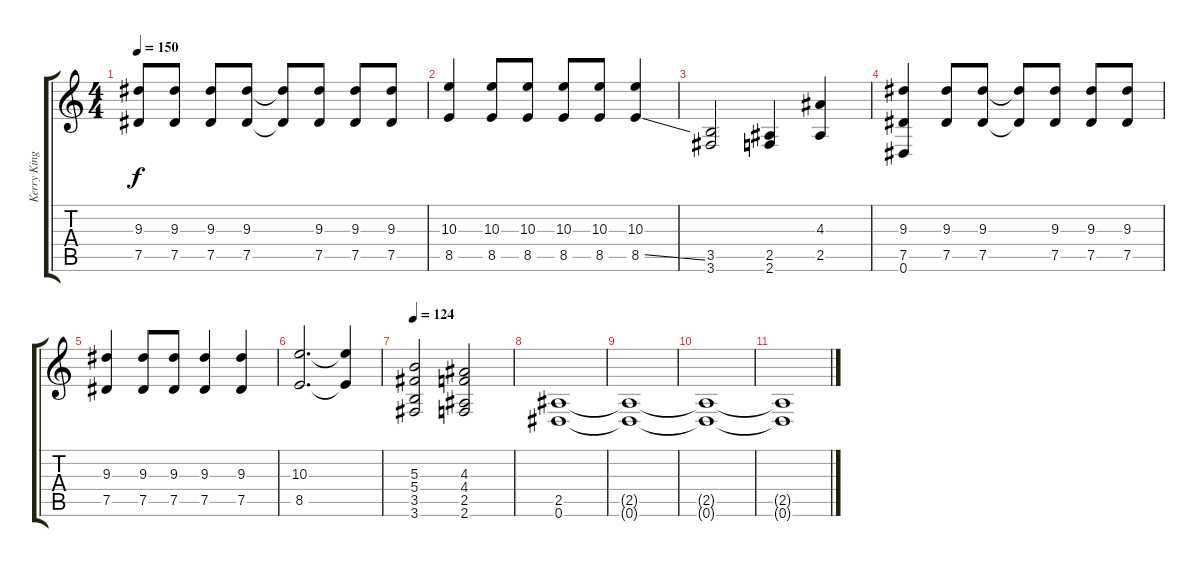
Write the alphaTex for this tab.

\track ("Kerry King" "Kerry King") {instrument distortionguitar}
\staff {score tabs}
\tuning (Eb4 Bb3 Gb3 Db3 Ab2 Eb2) {hide}
\ts (4 4)
\tempo 150
\clef g2
\ks c
(9.3 7.5).8{dy f} (9.3 7.5).8 (9.3 7.5).8 (9.3 7.5).8 (9.3{t} 7.5{t}).8 (9.3 7.5).8 (9.3 7.5).8 (9.3 7.5).8 |
(10.3 8.5).4 (10.3 8.5).8 (10.3 8.5).8 (10.3 8.5).8 (10.3 8.5).8 (10.3 8.5{ss}).4 |
(3.5 3.6).2 (2.5 2.6).4 (4.3 2.5).4 |
(9.3 7.5 0.6).4 (9.3 7.5).8 (9.3 7.5).8 (9.3{t} 7.5{t}).8 (9.3 7.5).8 (9.3 7.5).8 (9.3 7.5).8 |
(9.3 7.5).4 (9.3 7.5).8 (9.3 7.5).8 (9.3 7.5).4 (9.3 7.5).4 |
(10.3 8.5).2{d} (10.3{t} 8.5{t}).4 |
\tempo 124
(5.3 5.4 3.5 3.6).2 (4.3 4.4 2.5 2.6).2 |
(2.5 0.6).1 |
(2.5{t} 0.6{t}).1 |
(2.5{t} 0.6{t}).1 |
(2.5{t} 0.6{t}).1
